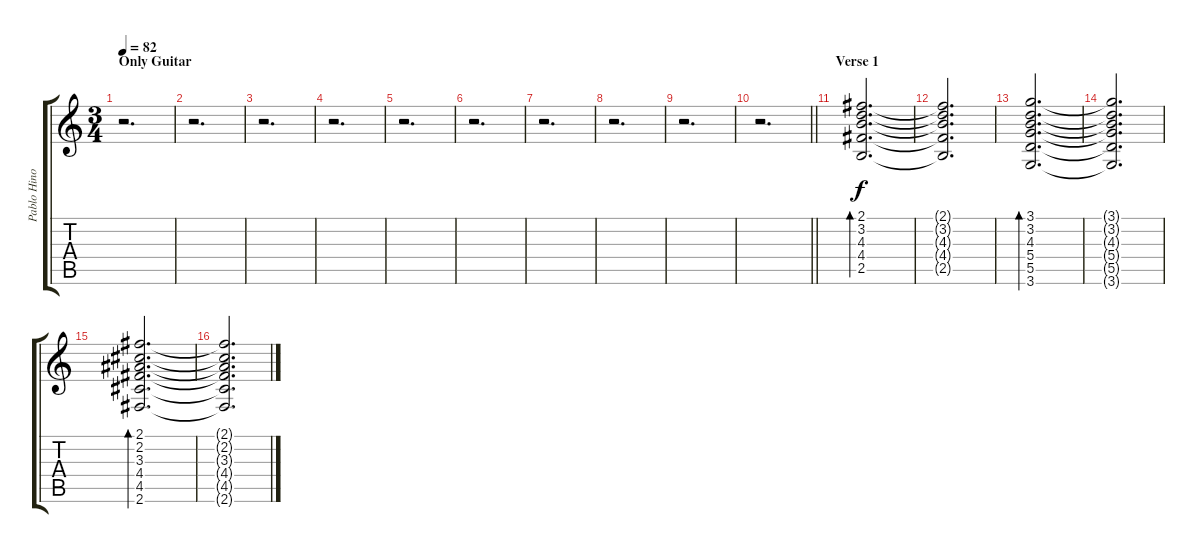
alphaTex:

\track ("Pablo Hinojos-Gonzales" "Pablo Hino") {instrument distortionguitar}
\staff {score tabs}
\tuning (E4 B3 G3 D3 A2 E2) {hide}
\ts (3 4)
\section ("" "Only Guitar")
\tempo 82
\clef g2
\ks c
r.2{d dy f} |
r.2{d} |
r.2{d} |
r.2{d} |
r.2{d} |
r.2{d} |
r.2{d} |
r.2{d} |
r.2{d} |
\barLineRight lightlight
r.2{d} |
\section ("" "Verse 1")
(2.1 3.2 4.3 4.4 2.5).2{d bd 60 instrument electricguitarclean} |
(2.1{t} 3.2{t} 4.3{t} 4.4{t} 2.5{t}).2{d} |
(3.1 3.2 4.3 5.4 5.5 3.6).2{d bd 60} |
(3.1{t} 3.2{t} 4.3{t} 5.4{t} 5.5{t} 3.6{t}).2{d} |
(2.1 2.2 3.3 4.4 4.5 2.6).2{d bd 60} |
(2.1{t} 2.2{t} 3.3{t} 4.4{t} 4.5{t} 2.6{t}).2{d}
